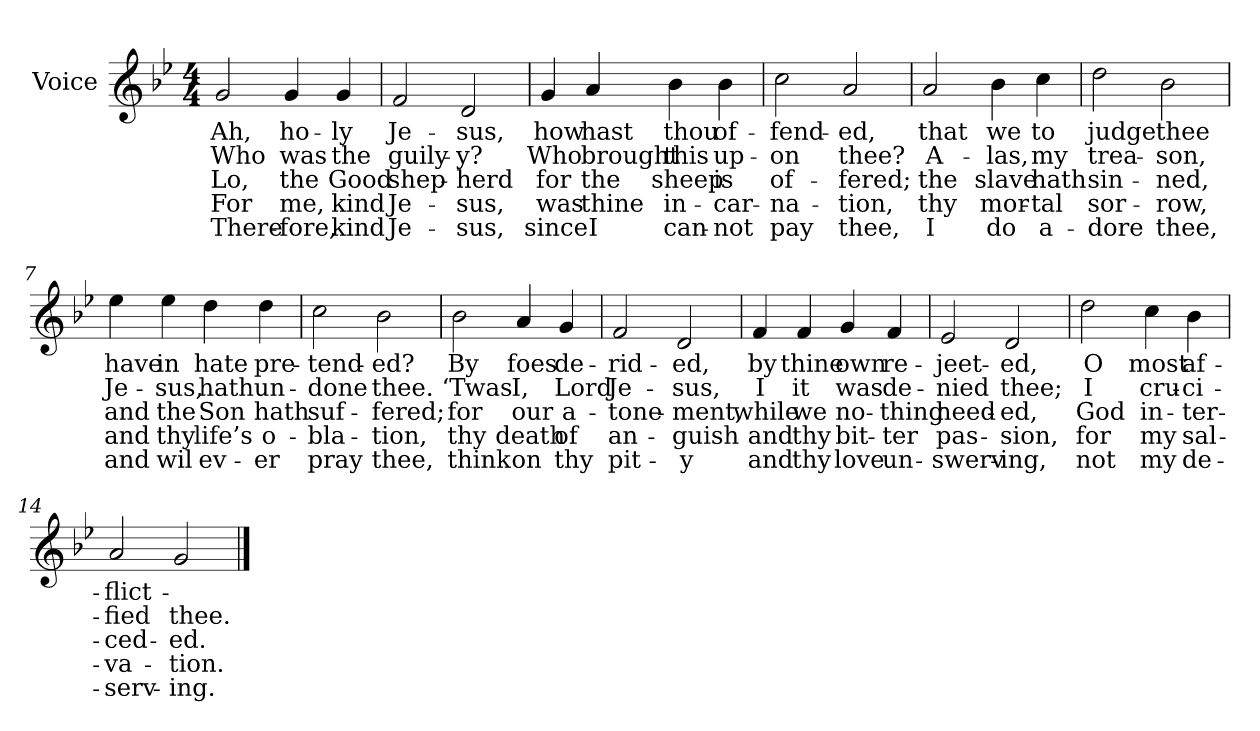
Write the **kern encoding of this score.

**kern	**text	**text	**text	**text	**text
*part1	*part1	*part1	*part1	*part1	*part1
*staff1	*staff1	*staff1	*staff1	*staff1	*staff1
*I"Voice	*	*	*	*	*
*I'V.	*	*	*	*	*
*clefG2	*	*	*	*	*
*k[b-e-]	*	*	*	*	*
*B-:	*	*	*	*	*
*M4/4	*	*	*	*	*
=1	=1	=1	=1	=1	=1
!	!LO:LY:b	!LO:LY:b	!LO:LY:b	!LO:LY:b	!LO:LY:b
2g/	Ah,	Who	Lo,	For	There-
!	!LO:LY:b	!LO:LY:b	!LO:LY:b	!LO:LY:b	!LO:LY:b
4g/	ho-	was	the	me,	-fore,
!	!LO:LY:b	!LO:LY:b	!LO:LY:b	!LO:LY:b	!LO:LY:b
4g/	-ly	the	Good	kind	kind
=2	=2	=2	=2	=2	=2
!	!LO:LY:b	!LO:LY:b	!LO:LY:b	!LO:LY:b	!LO:LY:b
2f/	Je-	guily-	shep-	Je-	Je-
!	!LO:LY:b	!LO:LY:b	!LO:LY:b	!LO:LY:b	!LO:LY:b
2d/	-sus,	-y?	-herd	-sus,	-sus,
=3	=3	=3	=3	=3	=3
!	!LO:LY:b	!LO:LY:b	!LO:LY:b	!LO:LY:b	!LO:LY:b
4g/	how	Who	for	was	since
!	!LO:LY:b	!LO:LY:b	!LO:LY:b	!LO:LY:b	!LO:LY:b
4a/	hast	brought	the	thine	I
!	!LO:LY:b	!LO:LY:b	!LO:LY:b	!LO:LY:b	!LO:LY:b
4b-\	thou	this	sheep	in-	can-
!	!LO:LY:b	!LO:LY:b	!LO:LY:b	!LO:LY:b	!LO:LY:b
4b-\	of-	up-	is	-car-	-not
!!LO:LB:g=z
=4	=4	=4	=4	=4	=4
!	!LO:LY:b	!LO:LY:b	!LO:LY:b	!LO:LY:b	!LO:LY:b
2cc\	-fend-	-on	of-	-na-	pay
!	!LO:LY:b	!LO:LY:b	!LO:LY:b	!LO:LY:b	!LO:LY:b
2a/	-ed,	thee?	fered;	-tion,	thee,
=5	=5	=5	=5	=5	=5
!	!LO:LY:b	!LO:LY:b	!LO:LY:b	!LO:LY:b	!LO:LY:b
2a/	that	A-	the	thy	I
!	!LO:LY:b	!LO:LY:b	!LO:LY:b	!LO:LY:b	!LO:LY:b
4b-\	we	-las,	slave	mor-	do
!	!LO:LY:b	!LO:LY:b	!LO:LY:b	!LO:LY:b	!LO:LY:b
4cc\	to	my	hath	-tal	a-
=6	=6	=6	=6	=6	=6
!	!LO:LY:b	!LO:LY:b	!LO:LY:b	!LO:LY:b	!LO:LY:b
2dd\	judge	trea-	sin-	sor-	-dore
!	!LO:LY:b	!LO:LY:b	!LO:LY:b	!LO:LY:b	!LO:LY:b
2b-\	thee	-son,	-ned,	-row,	thee,
=7	=7	=7	=7	=7	=7
!	!LO:LY:b	!LO:LY:b	!LO:LY:b	!LO:LY:b	!LO:LY:b
4ee-\	have	Je-	and	and	and
!	!LO:LY:b	!LO:LY:b	!LO:LY:b	!LO:LY:b	!LO:LY:b
4ee-\	in	-sus,	the	thy	wil
!	!LO:LY:b	!LO:LY:b	!LO:LY:b	!LO:LY:b	!LO:LY:b
4dd\	hate	hath	Son	life’s	ev-
!	!LO:LY:b	!LO:LY:b	!LO:LY:b	!LO:LY:b	!LO:LY:b
4dd\	pre-	un-	hath	o-	-er
!!LO:LB:g=z
=8	=8	=8	=8	=8	=8
!	!LO:LY:b	!LO:LY:b	!LO:LY:b	!LO:LY:b	!LO:LY:b
2cc\	-tend-	-done	suf-	-bla-	pray
!	!LO:LY:b	!LO:LY:b	!LO:LY:b	!LO:LY:b	!LO:LY:b
2b-\	-ed?	thee.	-fered;	-tion,	thee,
=9	=9	=9	=9	=9	=9
!	!LO:LY:b	!LO:LY:b	!LO:LY:b	!LO:LY:b	!LO:LY:b
2b-\	By	‘Twas	for	thy	think
!	!LO:LY:b	!LO:LY:b	!LO:LY:b	!LO:LY:b	!LO:LY:b
4a/	foes	I,	our	death	on
!	!LO:LY:b	!LO:LY:b	!LO:LY:b	!LO:LY:b	!LO:LY:b
4g/	de-	Lord	a-	of	thy
=10	=10	=10	=10	=10	=10
!	!LO:LY:b	!LO:LY:b	!LO:LY:b	!LO:LY:b	!LO:LY:b
2f/	-rid-	Je-	-tone-	an-	pit-
!	!LO:LY:b	!LO:LY:b	!LO:LY:b	!LO:LY:b	!LO:LY:b
2d/	-ed,	-sus,	-ment,	-guish	-y
=11	=11	=11	=11	=11	=11
!	!LO:LY:b	!LO:LY:b	!LO:LY:b	!LO:LY:b	!LO:LY:b
4f/	by	I	while	and	and
!	!LO:LY:b	!LO:LY:b	!LO:LY:b	!LO:LY:b	!LO:LY:b
4f/	thine	it	we	thy	thy
!	!LO:LY:b	!LO:LY:b	!LO:LY:b	!LO:LY:b	!LO:LY:b
4g/	own	was	no-	bit-	love
!	!LO:LY:b	!LO:LY:b	!LO:LY:b	!LO:LY:b	!LO:LY:b
4f/	re-	de-	-thing	-ter	un-
!!LO:LB:g=z
=12	=12	=12	=12	=12	=12
!	!LO:LY:b	!LO:LY:b	!LO:LY:b	!LO:LY:b	!LO:LY:b
2e-/	-jeet-	-nied	heed-	pas-	-swerv-
!	!LO:LY:b	!LO:LY:b	!LO:LY:b	!LO:LY:b	!LO:LY:b
2d/	-ed,	thee;	-ed,	-sion,	-ing,
=13	=13	=13	=13	=13	=13
!	!LO:LY:b	!LO:LY:b	!LO:LY:b	!LO:LY:b	!LO:LY:b
2dd\	O	I	God	for	not
!	!LO:LY:b	!LO:LY:b	!LO:LY:b	!LO:LY:b	!LO:LY:b
4cc\	most	cru-	in-	my	my
!	!LO:LY:b	!LO:LY:b	!LO:LY:b	!LO:LY:b	!LO:LY:b
4b-\	af-	-ci-	-ter-	sal-	de-
=14	=14	=14	=14	=14	=14
!	!LO:LY:b	!LO:LY:b	!LO:LY:b	!LO:LY:b	!LO:LY:b
2a/	-flict-	-fied	-ced-	-va-	-serv-
!	!	!LO:LY:b	!LO:LY:b	!LO:LY:b	!LO:LY:b
2g/	.	thee.	-ed.	-tion.	-ing.
==	==	==	==	==	==
*-	*-	*-	*-	*-	*-
